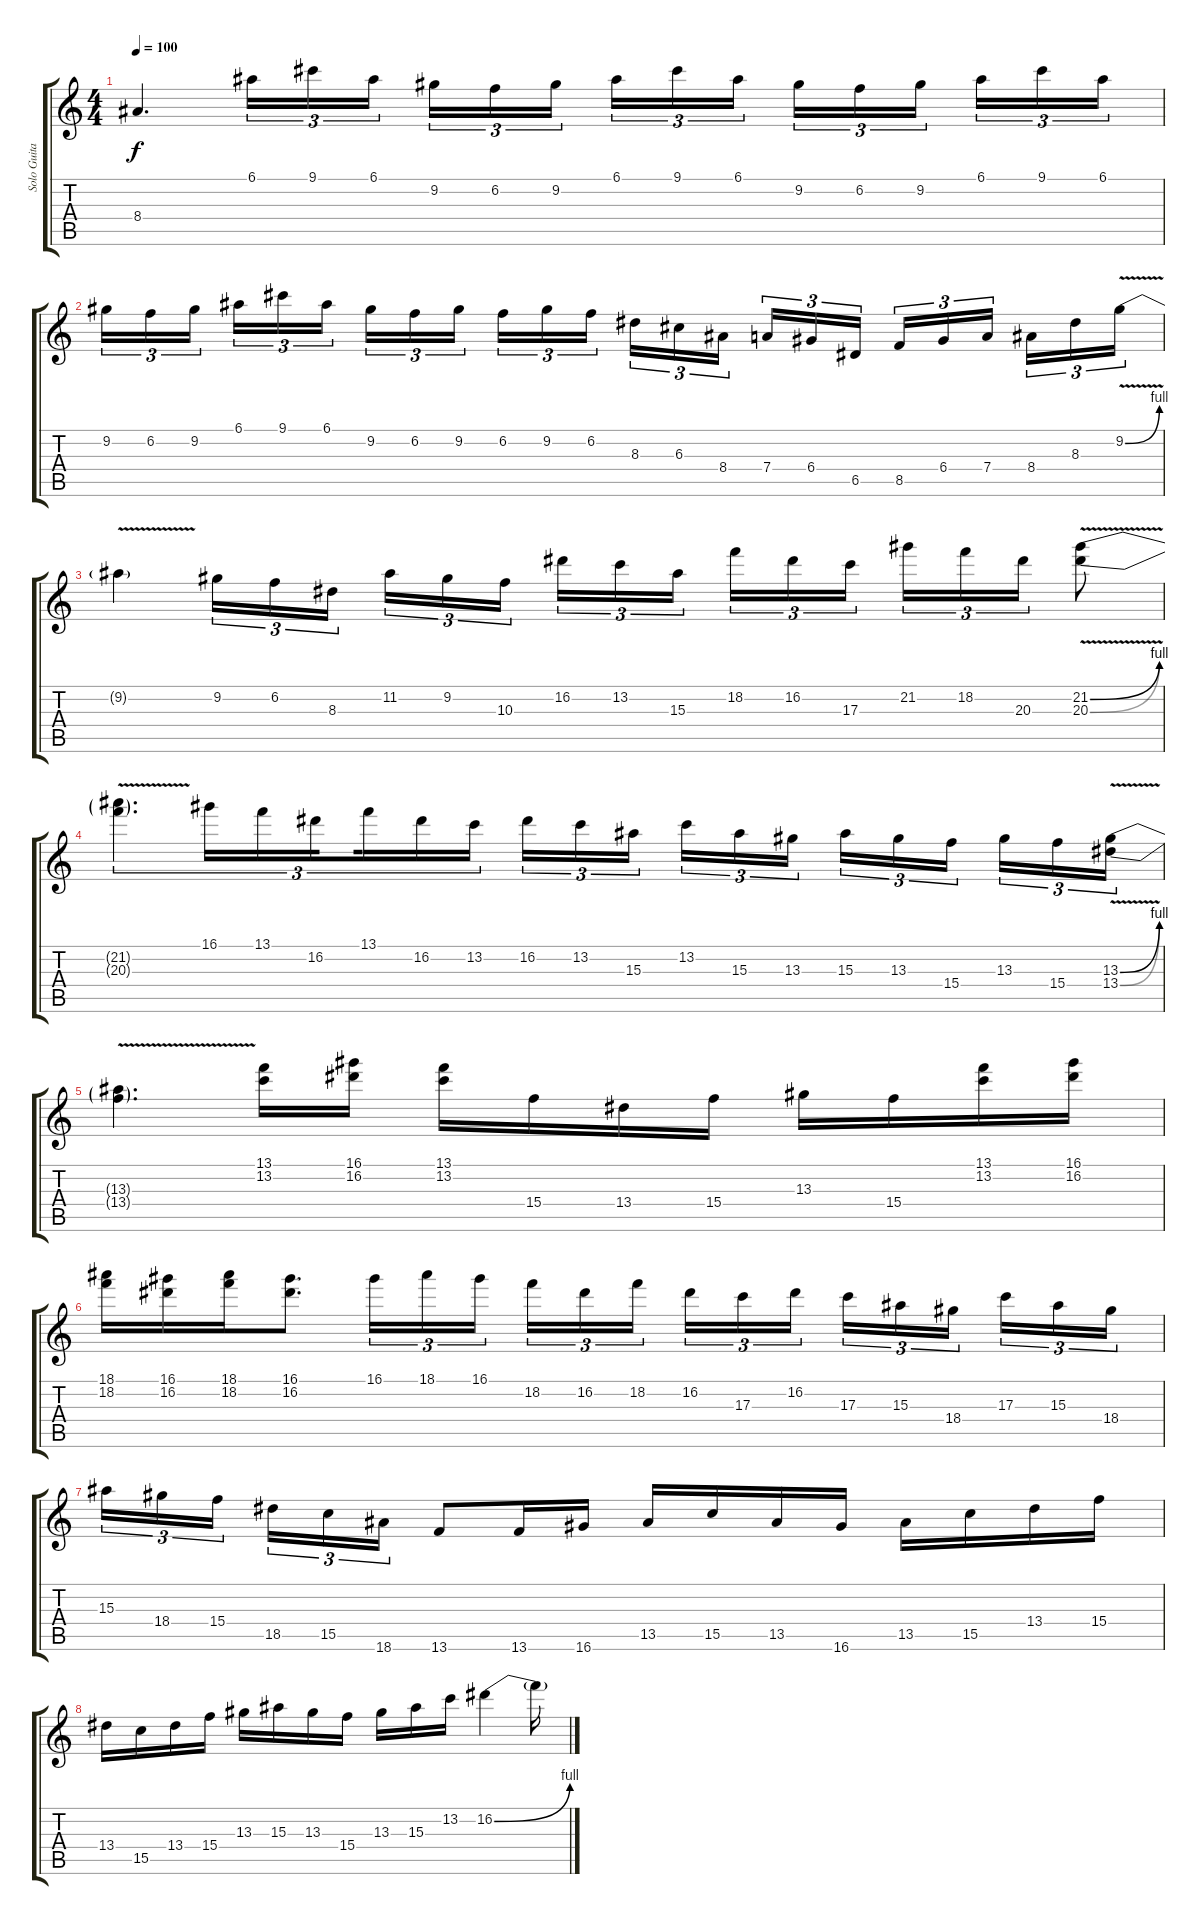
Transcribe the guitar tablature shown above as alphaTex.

\track ("Solo Guitar" "Solo Guita") {instrument distortionguitar}
\staff {score tabs}
\tuning (E4 B3 G3 D3 A2 E2) {hide}
\ts (4 4)
\tempo 100
\clef g2
\ks c
8.4{t}.4{d dy f} 6.1.16{tu (3 2)} 9.1.16{tu (3 2)} 6.1.16{tu (3 2)} 9.2.16{tu (3 2)} 6.2.16{tu (3 2)} 9.2.16{tu (3 2) beam splitsecondary} 6.1.16{tu (3 2)} 9.1.16{tu (3 2)} 6.1.16{tu (3 2)} 9.2.16{tu (3 2)} 6.2.16{tu (3 2)} 9.2.16{tu (3 2) beam splitsecondary} 6.1.16{tu (3 2)} 9.1.16{tu (3 2)} 6.1.16{tu (3 2)} |
9.2.16{tu (3 2)} 6.2.16{tu (3 2)} 9.2.16{tu (3 2) beam splitsecondary} 6.1.16{tu (3 2)} 9.1.16{tu (3 2)} 6.1.16{tu (3 2)} 9.2.16{tu (3 2)} 6.2.16{tu (3 2)} 9.2.16{tu (3 2) beam splitsecondary} 6.2.16{tu (3 2)} 9.2.16{tu (3 2)} 6.2.16{tu (3 2)} 8.3.16{tu (3 2)} 6.3.16{tu (3 2)} 8.4.16{tu (3 2) beam splitsecondary} 7.4.16{tu (3 2)} 6.4.16{tu (3 2)} 6.5.16{tu (3 2)} 8.5.16{tu (3 2)} 6.4.16{tu (3 2)} 7.4.16{tu (3 2) beam splitsecondary} 8.4.16{tu (3 2)} 8.3.16{tu (3 2)} 9.2{be (bend 0 0 60 4) v}.16{tu (3 2)} |
9.2{t}.4 9.2.16{tu (3 2)} 6.2.16{tu (3 2)} 8.3.16{tu (3 2) beam splitsecondary} 11.2.16{tu (3 2)} 9.2.16{tu (3 2)} 10.3.16{tu (3 2)} 16.2.16{tu (3 2)} 13.2.16{tu (3 2)} 15.3.16{tu (3 2) beam splitsecondary} 18.2.16{tu (3 2)} 16.2.16{tu (3 2)} 17.3.16{tu (3 2)} 21.2.16{tu (3 2)} 18.2.16{tu (3 2)} 20.3.16{tu (3 2)} (21.2{be (bend 0 0 60 4) v} 20.3{be (bend 0 0 60 4)}).8 |
(21.2{t} 20.3{t}).4{d tu (3 2)} 16.1.16{tu (3 2)} 13.1.16{tu (3 2)} 16.2.16{tu (3 2) beam splitsecondary} 13.1.16{tu (3 2)} 16.2.16{tu (3 2)} 13.2.16{tu (3 2)} 16.2.16{tu (3 2)} 13.2.16{tu (3 2)} 15.3.16{tu (3 2) beam splitsecondary} 13.2.16{tu (3 2)} 15.3.16{tu (3 2)} 13.3.16{tu (3 2)} 15.3.16{tu (3 2)} 13.3.16{tu (3 2)} 15.4.16{tu (3 2) beam splitsecondary} 13.3.16{tu (3 2)} 15.4.16{tu (3 2)} (13.3{be (bend 0 0 60 4) v} 13.4{be (bend 0 0 60 4)}).16{tu (3 2)} |
(13.3{t} 13.4{t}).4{d} (13.1 13.2).16 (16.1 16.2).16 (13.1 13.2).16 15.4.16 13.4.16 15.4.16 13.3.16 15.4.16 (13.1 13.2).16 (16.1 16.2).16 |
(18.1 18.2).16 (16.1 16.2).16 (18.1 18.2).16 (16.1 16.2).8{d} 16.1.16{tu (3 2)} 18.1.16{tu (3 2)} 16.1.16{tu (3 2)} 18.2.16{tu (3 2)} 16.2.16{tu (3 2)} 18.2.16{tu (3 2) beam splitsecondary} 16.2.16{tu (3 2)} 17.3.16{tu (3 2)} 16.2.16{tu (3 2)} 17.3.16{tu (3 2)} 15.3.16{tu (3 2)} 18.4.16{tu (3 2) beam splitsecondary} 17.3.16{tu (3 2)} 15.3.16{tu (3 2)} 18.4.16{tu (3 2)} |
15.3.16{tu (3 2)} 18.4.16{tu (3 2)} 15.4.16{tu (3 2) beam splitsecondary} 18.5.16{tu (3 2)} 15.5.16{tu (3 2)} 18.6.16{tu (3 2)} 13.6.8 13.6.16 16.6.16 13.5.16 15.5.16 13.5.16 16.6.16 13.5.16 15.5.16 13.4.16 15.4.16 |
13.4.16 15.5.16 13.4.16 15.4.16 13.3.16 15.3.16 13.3.16 15.4.16 13.3.16 15.3.16 13.2.16 16.2{be (bend 0 0 60 4)}.4 16.2{t}.16
